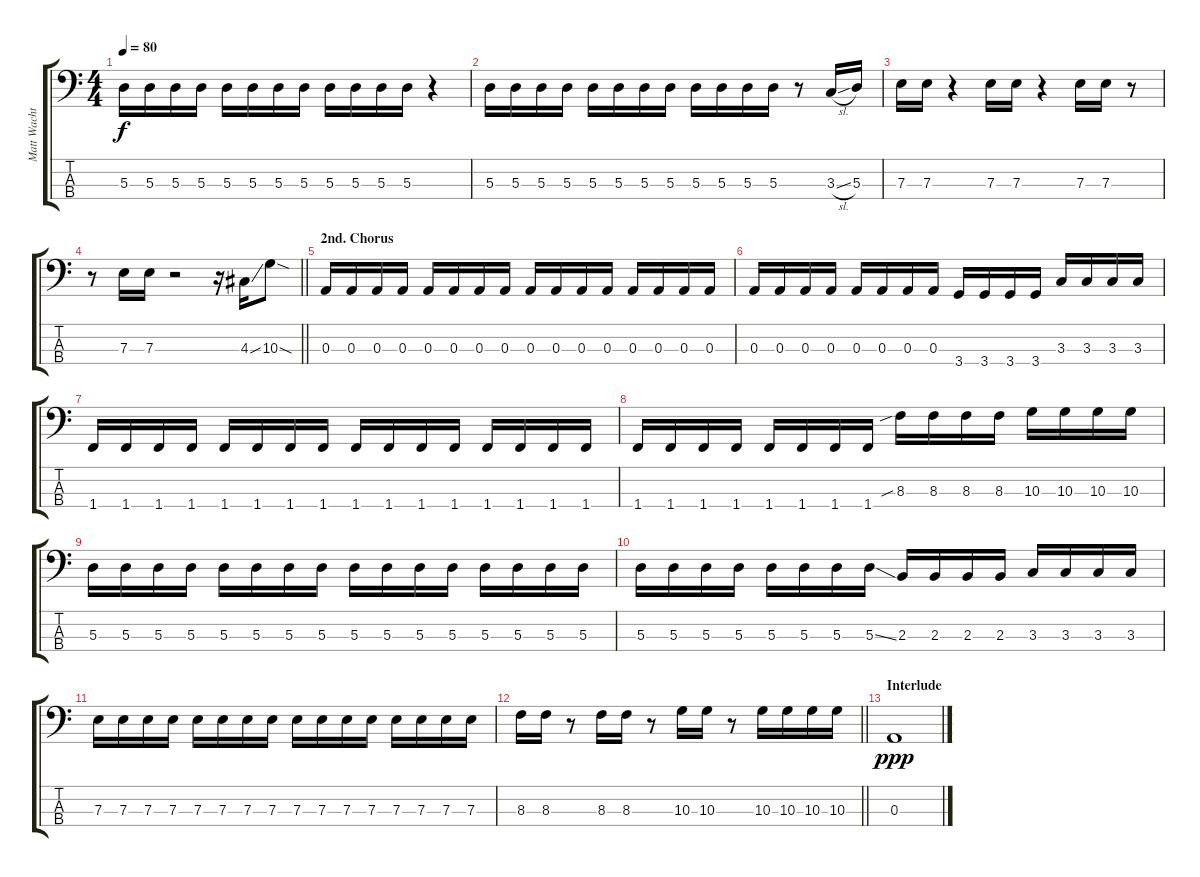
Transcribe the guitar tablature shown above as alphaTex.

\track ("Matt Wachter - Bass" "Matt Wacht") {instrument electricbasspick}
\staff {score tabs}
\tuning (G2 D2 A1 E1) {hide}
\ts (4 4)
\tempo 80
\clef f4
\ks c
5.3.16{dy f} 5.3.16 5.3.16 5.3.16 5.3.16 5.3.16 5.3.16 5.3.16 5.3.16 5.3.16 5.3.16 5.3.16 r.4 |
5.3.16 5.3.16 5.3.16 5.3.16 5.3.16 5.3.16 5.3.16 5.3.16 5.3.16 5.3.16 5.3.16 5.3.16 r.8 3.3{sl}.16 5.3.16 |
7.3.16 7.3.16 r.4 7.3.16 7.3.16 r.4 7.3.16 7.3.16 r.8 |
\barLineRight lightlight
r.8 7.3.16 7.3.16 r.2 r.16 4.3{ss}.16 10.3{sod}.8 |
\section ("" "2nd. Chorus")
0.3.16 0.3.16 0.3.16 0.3.16 0.3.16 0.3.16 0.3.16 0.3.16 0.3.16 0.3.16 0.3.16 0.3.16 0.3.16 0.3.16 0.3.16 0.3.16 |
0.3.16 0.3.16 0.3.16 0.3.16 0.3.16 0.3.16 0.3.16 0.3.16 3.4.16 3.4.16 3.4.16 3.4.16 3.3.16 3.3.16 3.3.16 3.3.16 |
1.4.16 1.4.16 1.4.16 1.4.16 1.4.16 1.4.16 1.4.16 1.4.16 1.4.16 1.4.16 1.4.16 1.4.16 1.4.16 1.4.16 1.4.16 1.4.16 |
1.4.16 1.4.16 1.4.16 1.4.16 1.4.16 1.4.16 1.4.16 1.4.16 8.3{sib}.16 8.3.16 8.3.16 8.3.16 10.3.16 10.3.16 10.3.16 10.3.16 |
5.3.16 5.3.16 5.3.16 5.3.16 5.3.16 5.3.16 5.3.16 5.3.16 5.3.16 5.3.16 5.3.16 5.3.16 5.3.16 5.3.16 5.3.16 5.3.16 |
5.3.16 5.3.16 5.3.16 5.3.16 5.3.16 5.3.16 5.3.16 5.3{ss}.16 2.3.16 2.3.16 2.3.16 2.3.16 3.3.16 3.3.16 3.3.16 3.3.16 |
7.3.16 7.3.16 7.3.16 7.3.16 7.3.16 7.3.16 7.3.16 7.3.16 7.3.16 7.3.16 7.3.16 7.3.16 7.3.16 7.3.16 7.3.16 7.3.16 |
\barLineRight lightlight
8.3.16 8.3.16 r.8 8.3.16 8.3.16 r.8 10.3.16 10.3.16 r.8 10.3.16 10.3.16 10.3.16 10.3.16 |
\section ("" "Interlude")
0.3.1{dy ppp}
